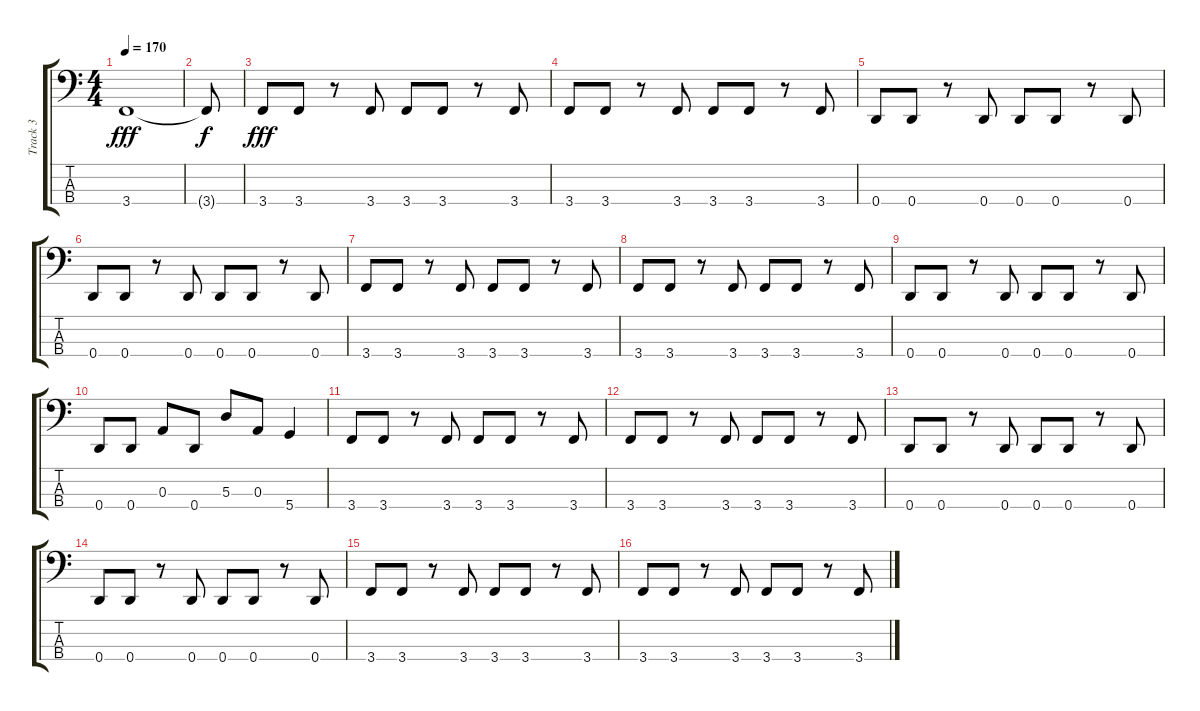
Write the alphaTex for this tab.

\track ("Track 3" "Track 3") {instrument electricbassfinger}
\staff {score tabs}
\tuning (G2 D2 A1 D1) {hide}
\ts (4 4)
\tempo 170
\clef f4
\ks c
3.4.1{dy fff} |
3.4{t}.8{dy f} |
3.4.8{dy fff} 3.4.8 r.8 3.4.8 3.4.8 3.4.8 r.8 3.4.8 |
3.4.8 3.4.8 r.8 3.4.8 3.4.8 3.4.8 r.8 3.4.8 |
0.4.8 0.4.8 r.8 0.4.8 0.4.8 0.4.8 r.8 0.4.8 |
0.4.8 0.4.8 r.8 0.4.8 0.4.8 0.4.8 r.8 0.4.8 |
3.4.8 3.4.8 r.8 3.4.8 3.4.8 3.4.8 r.8 3.4.8 |
3.4.8 3.4.8 r.8 3.4.8 3.4.8 3.4.8 r.8 3.4.8 |
0.4.8 0.4.8 r.8 0.4.8 0.4.8 0.4.8 r.8 0.4.8 |
0.4.8 0.4.8 0.3.8 0.4.8 5.3.8 0.3.8 5.4.4 |
3.4.8 3.4.8 r.8 3.4.8 3.4.8 3.4.8 r.8 3.4.8 |
3.4.8 3.4.8 r.8 3.4.8 3.4.8 3.4.8 r.8 3.4.8 |
0.4.8 0.4.8 r.8 0.4.8 0.4.8 0.4.8 r.8 0.4.8 |
0.4.8 0.4.8 r.8 0.4.8 0.4.8 0.4.8 r.8 0.4.8 |
3.4.8 3.4.8 r.8 3.4.8 3.4.8 3.4.8 r.8 3.4.8 |
3.4.8 3.4.8 r.8 3.4.8 3.4.8 3.4.8 r.8 3.4.8
